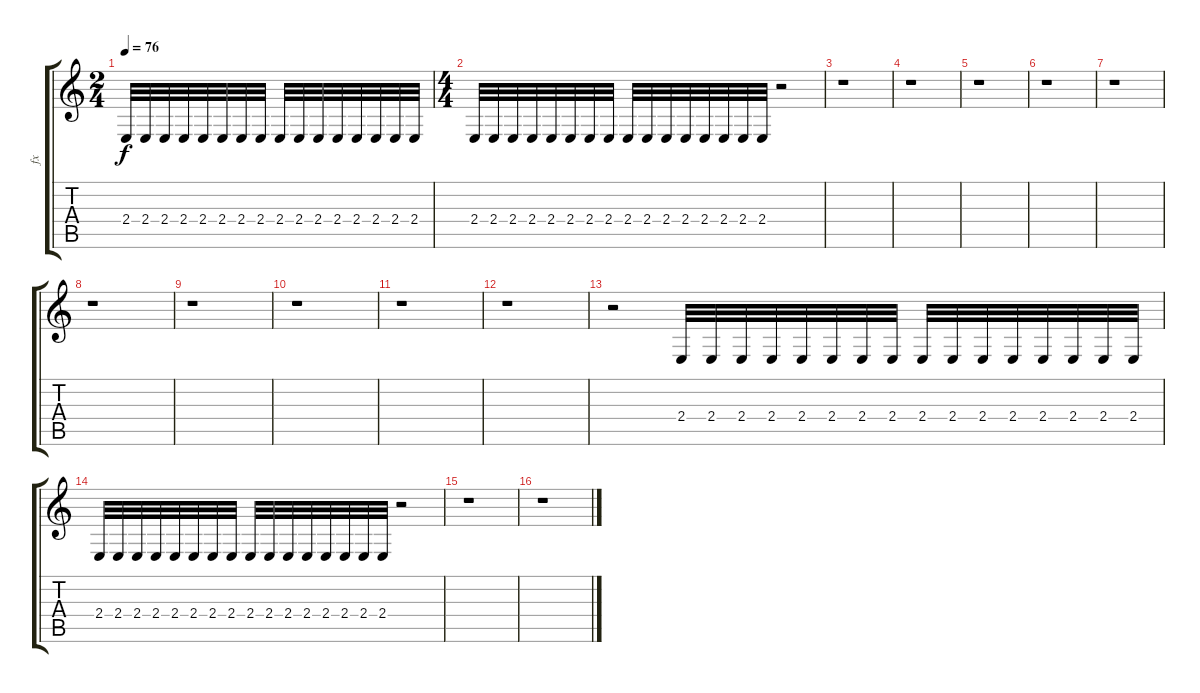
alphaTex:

\track ("fx" "fx") {instrument reversecymbal}
\staff {score tabs}
\tuning (E4 B3 G3 D3 A2 E2) {hide}
\ts (2 4)
\tempo 76
\clef g2
\ks c
2.4.32{dy f instrument reversecymbal} 2.4.32{volume 3} 2.4.32{volume 4} 2.4.32{volume 5} 2.4.32{volume 6} 2.4.32{volume 7} 2.4.32{volume 8} 2.4.32{volume 8} 2.4.32{volume 9} 2.4.32{volume 10} 2.4.32{volume 11} 2.4.32{volume 12} 2.4.32{volume 12} 2.4.32{volume 13} 2.4.32{volume 14} 2.4.32{volume 15} |
\ts (4 4)
2.4.32{volume 16} 2.4.32{volume 15} 2.4.32{volume 14} 2.4.32{volume 13} 2.4.32{volume 12} 2.4.32{volume 11} 2.4.32{volume 10} 2.4.32{volume 9} 2.4.32{volume 8} 2.4.32{volume 7} 2.4.32{volume 6} 2.4.32{volume 5} 2.4.32{volume 4} 2.4.32{volume 3} 2.4.32{volume 2} 2.4.32{volume 1} r.2 |
r.1 |
r.1 |
r.1 |
r.1 |
r.1 |
r.1 |
r.1 |
r.1 |
r.1 |
r.1 |
r.2 2.4.32{volume 2} 2.4.32{volume 3} 2.4.32{volume 4} 2.4.32{volume 5} 2.4.32{volume 6} 2.4.32{volume 7} 2.4.32{volume 8} 2.4.32{volume 8} 2.4.32{volume 9} 2.4.32{volume 10} 2.4.32{volume 11} 2.4.32{volume 12} 2.4.32{volume 12} 2.4.32{volume 13} 2.4.32{volume 14} 2.4.32{volume 15} |
2.4.32{volume 16} 2.4.32{volume 15} 2.4.32{volume 14} 2.4.32{volume 13} 2.4.32{volume 12} 2.4.32{volume 11} 2.4.32{volume 10} 2.4.32{volume 9} 2.4.32{volume 8} 2.4.32{volume 7} 2.4.32{volume 6} 2.4.32{volume 5} 2.4.32{volume 4} 2.4.32{volume 3} 2.4.32{volume 2} 2.4.32{volume 1} r.2 |
r.1 |
r.1
